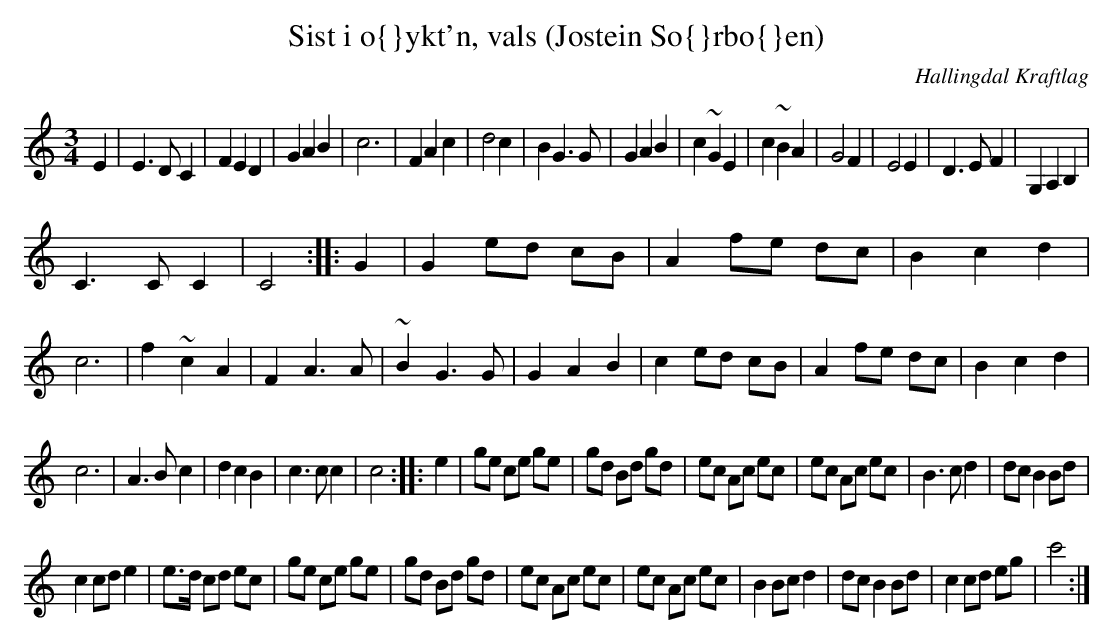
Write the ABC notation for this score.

X:1
T:Sist i \o{}ykt'n, vals (Jostein S\o{}rb\o{}en)
M:3/4
L:1/4
C:Hallingdal Kraftlag
K:C
E|E>DC|FED|GAB|c3|\
FAc|d2c|BG>G|GAB|\
c~GE|c~BA|G2F|E2E|\
D>EF|G,A,B,|
C>CC|C2:|\
|:G|Ge/d/ c/B/|Af/e/ d/c/|Bcd|c3|\
f~cA|FA>A|~BG>G|GAB|\
ce/d/ c/B/|Af/e/ d/c/|Bcd|
c3|A>Bc|dcB|c>cc|c2:|\
L:1/8
|:e2|ge ce ge|gd Bd gd|ec Ac ec|ec Ac ec|\
B3cd2|dc B2 Bd|
c2cd e2|e>d cd ec|\
ge ce ge|gd Bd gd|ec Ac ec|ec Ac ec|\
B2Bcd2|dc B2Bd|c2cd eg|c'4:|
